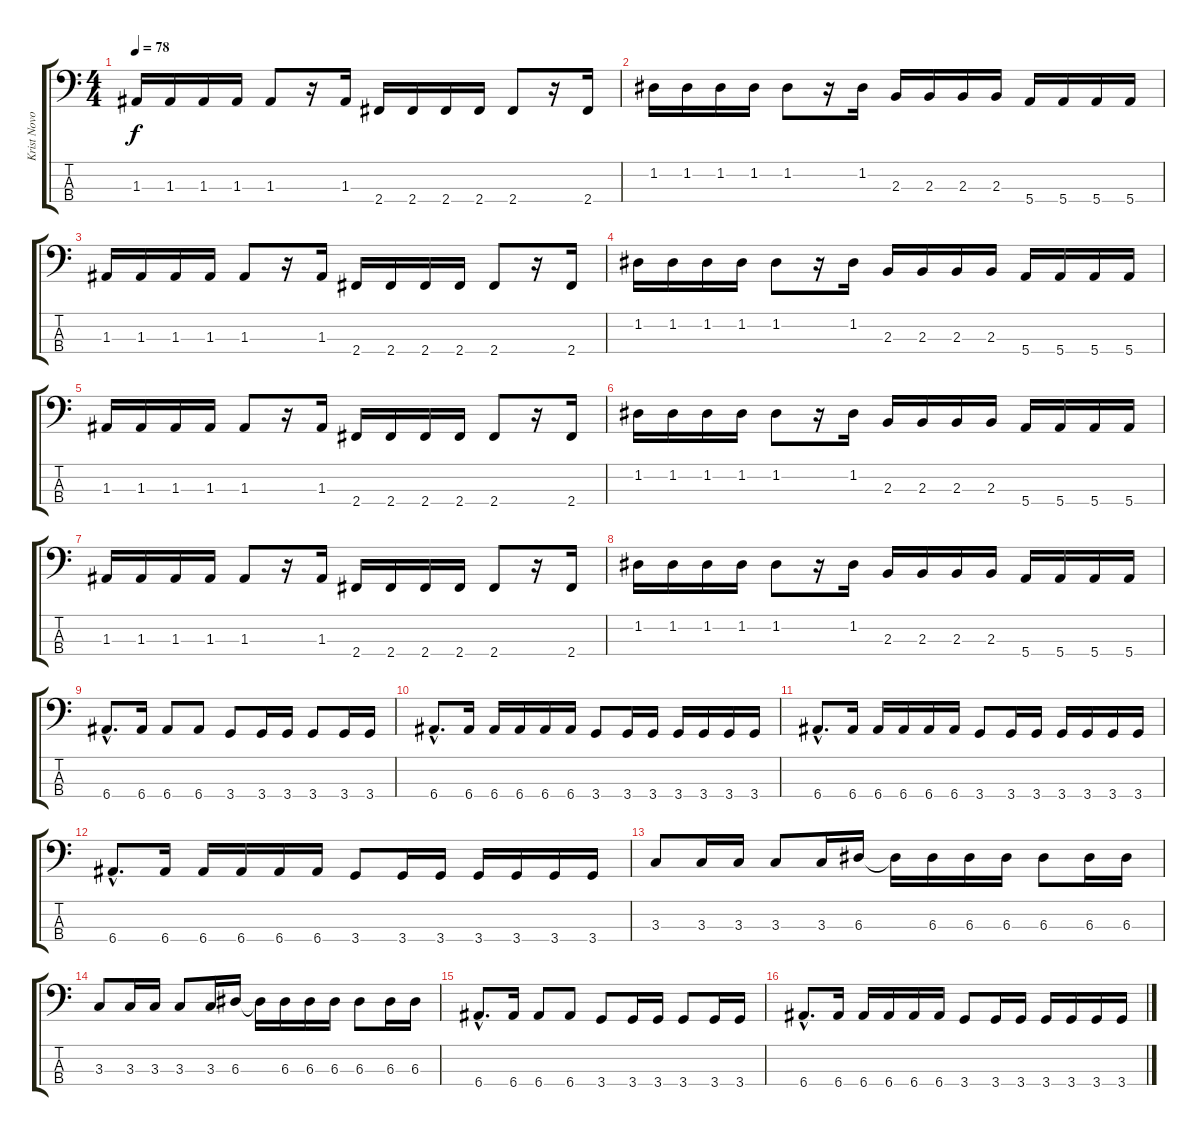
\track ("Krist Novoselic : Bass" "Krist Novo") {instrument electricbassfinger}
\staff {score tabs}
\tuning (G2 D2 A1 E1) {hide}
\ts (4 4)
\tempo 78
\clef f4
\ks c
1.3.16{dy f} 1.3.16 1.3.16 1.3.16 1.3.8 r.16 1.3.16 2.4.16 2.4.16 2.4.16 2.4.16 2.4.8 r.16 2.4.16 |
1.2.16 1.2.16 1.2.16 1.2.16 1.2.8 r.16 1.2.16 2.3.16 2.3.16 2.3.16 2.3.16 5.4.16 5.4.16 5.4.16 5.4.16 |
1.3.16 1.3.16 1.3.16 1.3.16 1.3.8 r.16 1.3.16 2.4.16 2.4.16 2.4.16 2.4.16 2.4.8 r.16 2.4.16 |
1.2.16 1.2.16 1.2.16 1.2.16 1.2.8 r.16 1.2.16 2.3.16 2.3.16 2.3.16 2.3.16 5.4.16 5.4.16 5.4.16 5.4.16 |
1.3.16 1.3.16 1.3.16 1.3.16 1.3.8 r.16 1.3.16 2.4.16 2.4.16 2.4.16 2.4.16 2.4.8 r.16 2.4.16 |
1.2.16 1.2.16 1.2.16 1.2.16 1.2.8 r.16 1.2.16 2.3.16 2.3.16 2.3.16 2.3.16 5.4.16 5.4.16 5.4.16 5.4.16 |
1.3.16 1.3.16 1.3.16 1.3.16 1.3.8 r.16 1.3.16 2.4.16 2.4.16 2.4.16 2.4.16 2.4.8 r.16 2.4.16 |
1.2.16 1.2.16 1.2.16 1.2.16 1.2.8 r.16 1.2.16 2.3.16 2.3.16 2.3.16 2.3.16 5.4.16 5.4.16 5.4.16 5.4.16 |
6.4{hac}.8{d} 6.4.16 6.4.8 6.4.8 3.4.8 3.4.16 3.4.16 3.4.8 3.4.16 3.4.16 |
6.4{hac}.8{d} 6.4.16 6.4.16 6.4.16 6.4.16 6.4.16 3.4.8 3.4.16 3.4.16 3.4.16 3.4.16 3.4.16 3.4.16 |
6.4{hac}.8{d} 6.4.16 6.4.16 6.4.16 6.4.16 6.4.16 3.4.8 3.4.16 3.4.16 3.4.16 3.4.16 3.4.16 3.4.16 |
6.4{hac}.8{d} 6.4.16 6.4.16 6.4.16 6.4.16 6.4.16 3.4.8 3.4.16 3.4.16 3.4.16 3.4.16 3.4.16 3.4.16 |
3.3.8 3.3.16 3.3.16 3.3.8 3.3.16 6.3.16 6.3{t}.16 6.3.16 6.3.16 6.3.16 6.3.8 6.3.16 6.3.16 |
3.3.8 3.3.16 3.3.16 3.3.8 3.3.16 6.3.16 6.3{t}.16 6.3.16 6.3.16 6.3.16 6.3.8 6.3.16 6.3.16 |
6.4{hac}.8{d} 6.4.16 6.4.8 6.4.8 3.4.8 3.4.16 3.4.16 3.4.8 3.4.16 3.4.16 |
6.4{hac}.8{d} 6.4.16 6.4.16 6.4.16 6.4.16 6.4.16 3.4.8 3.4.16 3.4.16 3.4.16 3.4.16 3.4.16 3.4.16
